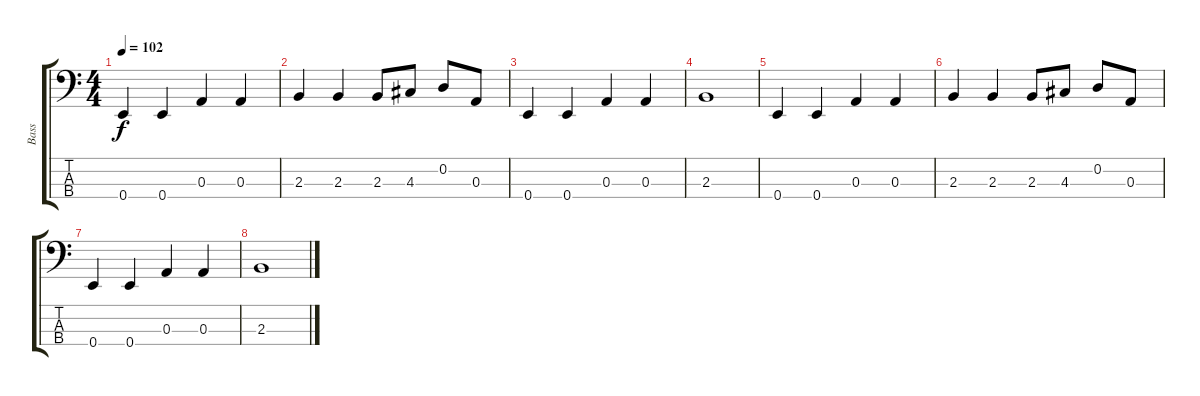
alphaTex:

\track ("Bass" "Bass") {instrument electricbasspick}
\staff {score tabs}
\tuning (G2 D2 A1 E1) {hide}
\ts (4 4)
\tempo 102
\clef f4
\ks c
0.4.4{dy f} 0.4.4 0.3.4 0.3.4 |
2.3.4 2.3.4 2.3.8 4.3.8 0.2.8 0.3.8 |
0.4.4 0.4.4 0.3.4 0.3.4 |
2.3.1 |
0.4.4 0.4.4 0.3.4 0.3.4 |
2.3.4 2.3.4 2.3.8 4.3.8 0.2.8 0.3.8 |
0.4.4 0.4.4 0.3.4 0.3.4 |
2.3.1
